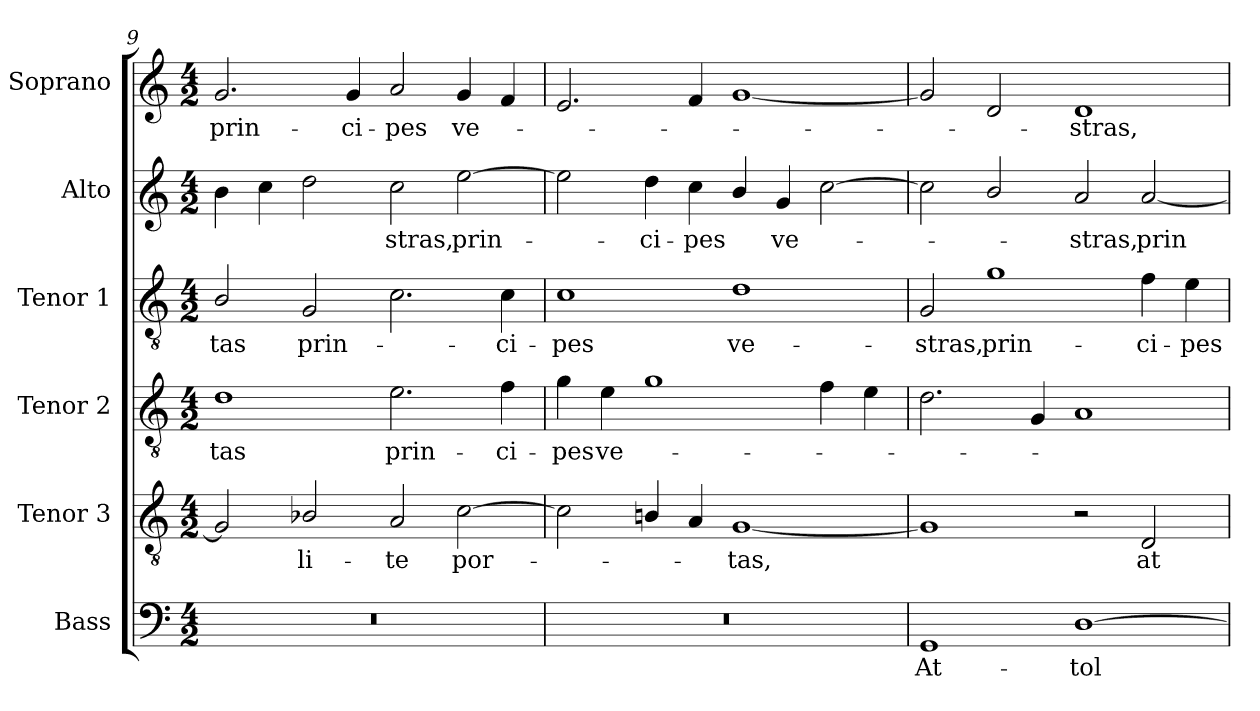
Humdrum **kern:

**kern	**text	**kern	**text	**kern	**text	**kern	**text	**kern	**text	**kern	**text
*part6	*part6	*part5	*part5	*part4	*part4	*part3	*part3	*part2	*part2	*part1	*part1
*staff6	*staff6	*staff5	*staff5	*staff4	*staff4	*staff3	*staff3	*staff2	*staff2	*staff1	*staff1
*I"Bass	*	*I"Tenor 3	*	*I"Tenor 2	*	*I"Tenor 1	*	*I"Alto	*	*I"Soprano	*
*I'B.	*	*I'T3.	*	*I'T2.	*	*I'T1.	*	*I'A.	*	*I'S.	*
*clefF4	*	*clefGv2	*	*clefGv2	*	*clefGv2	*	*clefG2	*	*clefG2	*
*	*	*ITrd7c12	*	*ITrd7c12	*	*ITrd7c12	*	*	*	*	*
*k[]	*	*k[]	*	*k[]	*	*k[]	*	*k[]	*	*k[]	*
*C:	*	*C:	*	*C:	*	*C:	*	*C:	*	*C:	*
*M4/2	*	*M4/2	*	*M4/2	*	*M4/2	*	*M4/2	*	*M4/2	*
=9	=9	=9	=9	=9	=9	=9	=9	=9	=9	=9	=9
!LO:N:vis=1	!	!	!	!	!	!	!	!	!	!	!
!	!	!	!	!	!LO:LY:b:color=#000000	!	!	!	!	!	!
!	!	!	!	!	!	!	!LO:LY:b:color=#000000	!	!	!	!
!	!	!	!	!	!	!	!	!	!	!	!LO:LY:b:color=#000000
0r	.	2GGi/]	.	1Di	-tas	2BBi/	-tas	4bi\	.	2.gi/	prin-
.	.	.	.	.	.	.	.	4cci\	.	.	.
!	!	!	!LO:LY:b:color=#000000	!	!	!	!	!	!	!	!
!	!	!	!	!	!	!	!LO:LY:b:color=#000000	!	!	!	!
.	.	2BB-Xi/	-li-	.	.	2GGi/	prin-	2ddi\	.	.	.
!	!	!	!	!	!	!	!	!	!	!	!LO:LY:b:color=#000000
.	.	.	.	.	.	.	.	.	.	4gi/	-ci-
!	!	!	!LO:LY:b:color=#000000	!	!	!	!	!	!	!	!
!	!	!	!	!	!LO:LY:b:color=#000000	!	!	!	!	!	!
!	!	!	!	!	!	!	!	!	!LO:LY:b:color=#000000	!	!
!	!	!	!	!	!	!	!	!	!	!	!LO:LY:b:color=#000000
.	.	2AAi/	-te	2.Ei\	prin-	2.Ci\	.	2cci\	-stras,	2ai/	-pes
!	!	!	!LO:LY:b:color=#000000	!	!	!	!	!	!	!	!
!	!	!	!	!	!	!	!	!	!LO:LY:b:color=#000000	!	!
!	!	!	!	!	!	!	!	!	!	!	!LO:LY:b:color=#000000
.	.	[2Ci\	por-	.	.	.	.	[2eei\	prin-	4gi/	ve-
!	!	!	!	!	!LO:LY:b:color=#000000	!	!	!	!	!	!
!	!	!	!	!	!	!	!LO:LY:b:color=#000000	!	!	!	!
.	.	.	.	4Fi\	-ci-	4Ci\	-ci-	.	.	4fi/	.
!!LO:PB:g=z
=10	=10	=10	=10	=10	=10	=10	=10	=10	=10	=10	=10
!LO:N:vis=1	!	!	!	!	!	!	!	!	!	!	!
!	!	!	!	!	!LO:LY:b:color=#000000	!	!	!	!	!	!
!	!	!	!	!	!	!	!LO:LY:b:color=#000000	!	!	!	!
0r	.	2Ci\]	.	4Gi\	-pes	1Ci	-pes	2eei\]	.	2.ei/	.
!	!	!	!	!	!LO:LY:b:color=#000000	!	!	!	!	!	!
.	.	.	.	4Ei\	ve-	.	.	.	.	.	.
!	!	!	!	!	!	!	!	!	!LO:LY:b:color=#000000	!	!
.	.	4BBni/	.	1Gi	.	.	.	4ddi\	-ci-	.	.
!	!	!	!	!	!	!	!	!	!LO:LY:b:color=#000000	!	!
.	.	4AAi/	.	.	.	.	.	4cci\	-pes	4fi/	.
!	!	!	!LO:LY:b:color=#000000	!	!	!	!	!	!	!	!
!	!	!	!	!	!	!	!LO:LY:b:color=#000000	!	!	!	!
.	.	[1GGi	-tas,	.	.	1Di	ve-	4bi/	.	[1gi	.
!	!	!	!	!	!	!	!	!	!LO:LY:b:color=#000000	!	!
.	.	.	.	.	.	.	.	4gi/	ve-	.	.
.	.	.	.	4Fi\	.	.	.	[2cci\	.	.	.
.	.	.	.	4Ei\	.	.	.	.	.	.	.
=11	=11	=11	=11	=11	=11	=11	=11	=11	=11	=11	=11
!	!LO:LY:b:color=#000000	!	!	!	!	!	!	!	!	!	!
!	!	!	!	!	!	!	!LO:LY:b:color=#000000	!	!	!	!
1GGi	At-	1GGi]	.	2.Di\	.	2GGi/	-stras,	2cci\]	.	2gi/]	.
!	!	!	!	!	!	!	!LO:LY:b:color=#000000	!	!	!	!
.	.	.	.	.	.	1Gi	prin-	2bi/	.	2di/	.
.	.	.	.	4GGi/	.	.	.	.	.	.	.
!	!LO:LY:b:color=#000000	!	!	!	!	!	!	!	!	!	!
!	!	!	!	!	!	!	!	!	!LO:LY:b:color=#000000	!	!
!	!	!	!	!	!	!	!	!	!	!	!LO:LY:b:color=#000000
[1Di	-tol-	2r	.	1AAi	.	.	.	2ai/	-stras,	1di	-stras,
!	!	!	!LO:LY:b:color=#000000	!	!	!	!	!	!	!	!
!	!	!	!	!	!	!	!LO:LY:b:color=#000000	!	!	!	!
!	!	!	!	!	!	!	!	!	!LO:LY:b:color=#000000	!	!
.	.	2DDi/	at-	.	.	4Fi\	-ci-	[2ai/	prin-	.	.
!	!	!	!	!	!	!	!LO:LY:b:color=#000000	!	!	!	!
.	.	.	.	.	.	4Ei\	-pes	.	.	.	.
=	=	=	=	=	=	=	=	=	=	=	=
*-	*-	*-	*-	*-	*-	*-	*-	*-	*-	*-	*-
